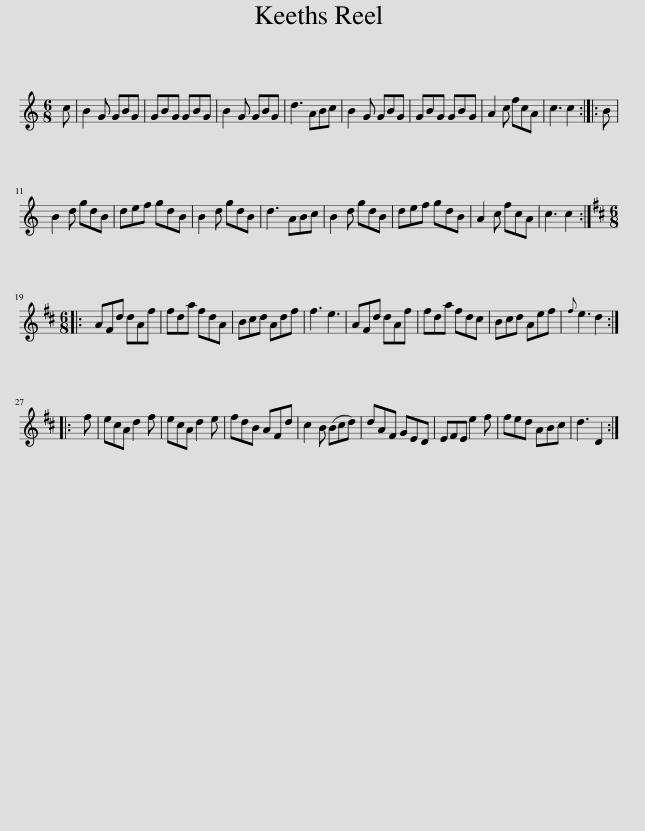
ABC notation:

X:1
L:1/8
M:6/8
I:linebreak $
K:C
V:1 treble
V:1
 c | B2 G GBG | GBG GBG | B2 G GBG | d3 ABc | %5
 B2 G GBG | GBG GBG | A2 c fcA | c3 c2 :: B |$ %10
 B2 d gdB | def gdB | B2 d gdB | d3 ABc | B2 d gdB | %15
 def gdB | A2 c fcA | c3 c2 ::$[K:D][M:6/8] AFd dAf | fda fdA | %20
 Bcd Adf | f3 e3 | AFd dAf | fda fdc | Bcd Aef | %25
{f} e3 d2 ::$ f | ecA d2 f | ecA d2 e | fdB AFd | %30
 c2 B (Bcd) | dAF GED | EFE e2 f | fed ABc | d3 D2 :| %35
